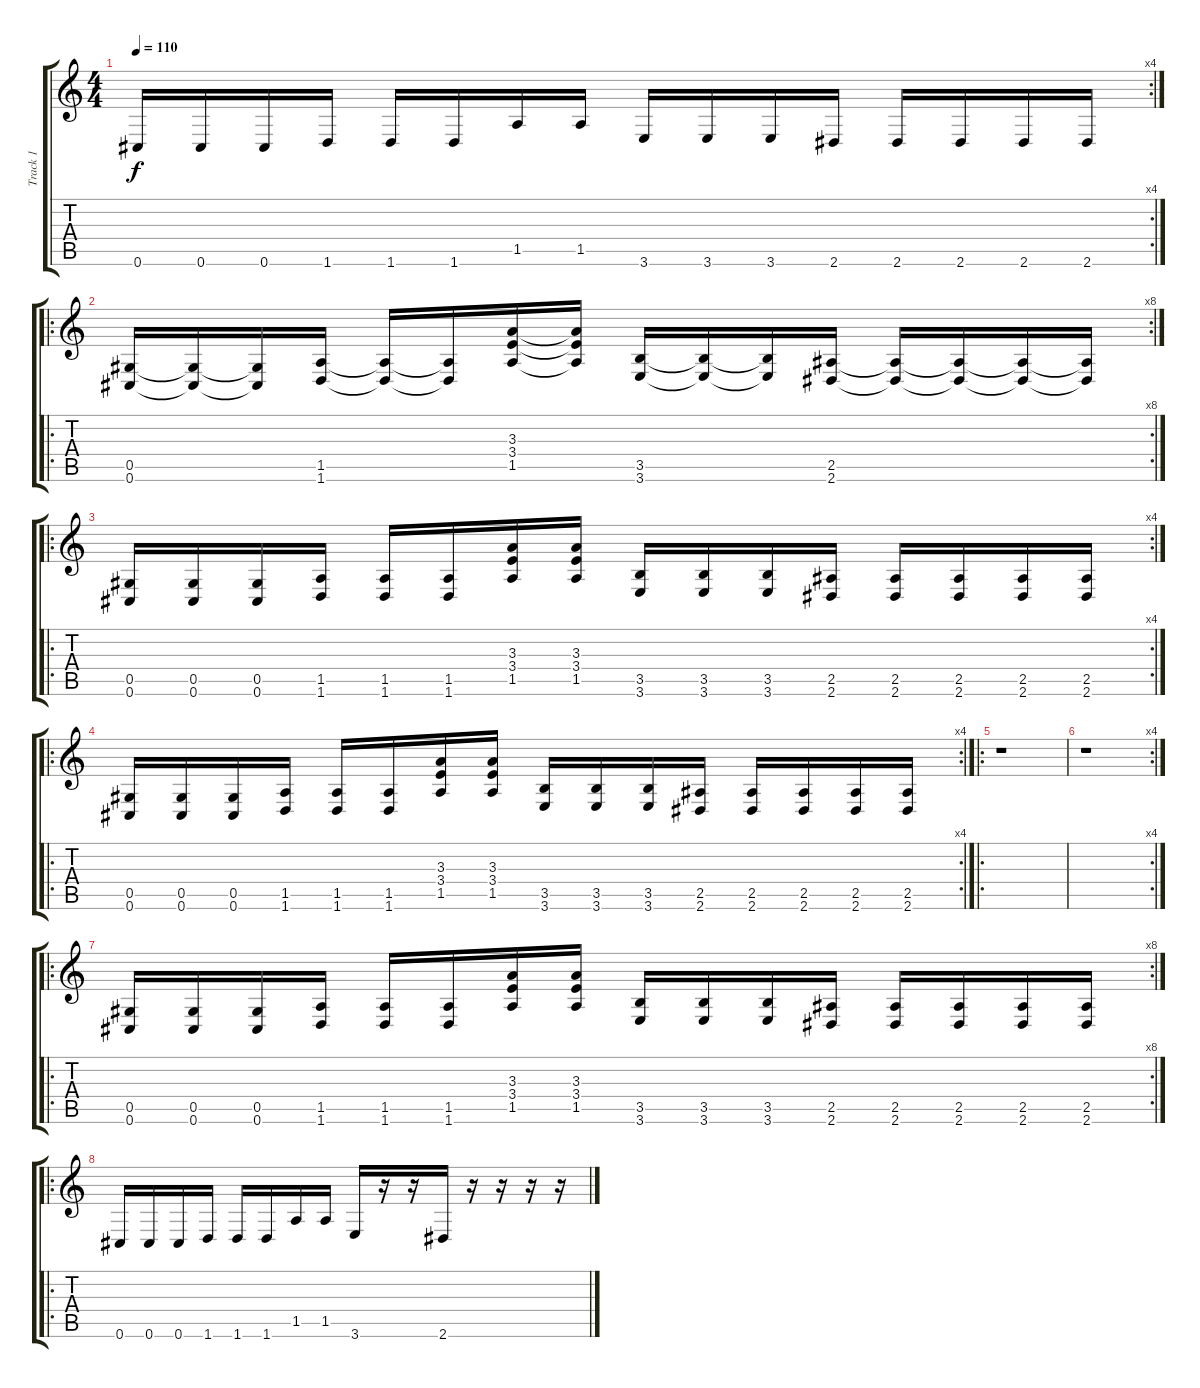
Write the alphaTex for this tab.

\track ("Track 1" "Track 1") {instrument distortionguitar}
\staff {score tabs}
\tuning (Eb4 Bb3 Gb3 Db3 Ab2 Db2) {hide}
\rc 4
\ts (4 4)
\tempo 110
\clef g2
\ks c
0.6.16{dy f instrument distortionguitar} 0.6.16 0.6.16 1.6.16 1.6.16 1.6.16 1.5.16 1.5.16 3.6.16 3.6.16 3.6.16 2.6.16 2.6.16 2.6.16 2.6.16 2.6.16 |
\ro
\rc 8
(0.5 0.6).16 (0.5{t} 0.6{t}).16 (0.5{t} 0.6{t}).16 (1.5 1.6).16 (1.5{t} 1.6{t}).16 (1.5{t} 1.6{t}).16 (3.3 3.4 1.5).16 (3.3{t} 3.4{t} 1.5{t}).16 (3.5 3.6).16 (3.5{t} 3.6{t}).16 (3.5{t} 3.6{t}).16 (2.5 2.6).16 (2.5{t} 2.6{t}).16 (2.5{t} 2.6{t}).16 (2.5{t} 2.6{t}).16 (2.5{t} 2.6{t}).16 |
\ro
\rc 4
(0.5 0.6).16 (0.5 0.6).16 (0.5 0.6).16 (1.5 1.6).16 (1.5 1.6).16 (1.5 1.6).16 (3.3 3.4 1.5).16 (3.3 3.4 1.5).16 (3.5 3.6).16 (3.5 3.6).16 (3.5 3.6).16 (2.5 2.6).16 (2.5 2.6).16 (2.5 2.6).16 (2.5 2.6).16 (2.5 2.6).16 |
\ro
\rc 4
(0.5 0.6).16 (0.5 0.6).16 (0.5 0.6).16 (1.5 1.6).16 (1.5 1.6).16 (1.5 1.6).16 (3.3 3.4 1.5).16 (3.3 3.4 1.5).16 (3.5 3.6).16 (3.5 3.6).16 (3.5 3.6).16 (2.5 2.6).16 (2.5 2.6).16 (2.5 2.6).16 (2.5 2.6).16 (2.5 2.6).16 |
\ro
r.1 |
\rc 4
r.1 |
\ro
\rc 8
(0.5 0.6).16 (0.5 0.6).16 (0.5 0.6).16 (1.5 1.6).16 (1.5 1.6).16 (1.5 1.6).16 (3.3 3.4 1.5).16 (3.3 3.4 1.5).16 (3.5 3.6).16 (3.5 3.6).16 (3.5 3.6).16 (2.5 2.6).16 (2.5 2.6).16 (2.5 2.6).16 (2.5 2.6).16 (2.5 2.6).16 |
\ro
0.6.16 0.6.16 0.6.16 1.6.16 1.6.16 1.6.16 1.5.16 1.5.16 3.6.16 r.16 r.16 2.6.16 r.16 r.16 r.16 r.16
